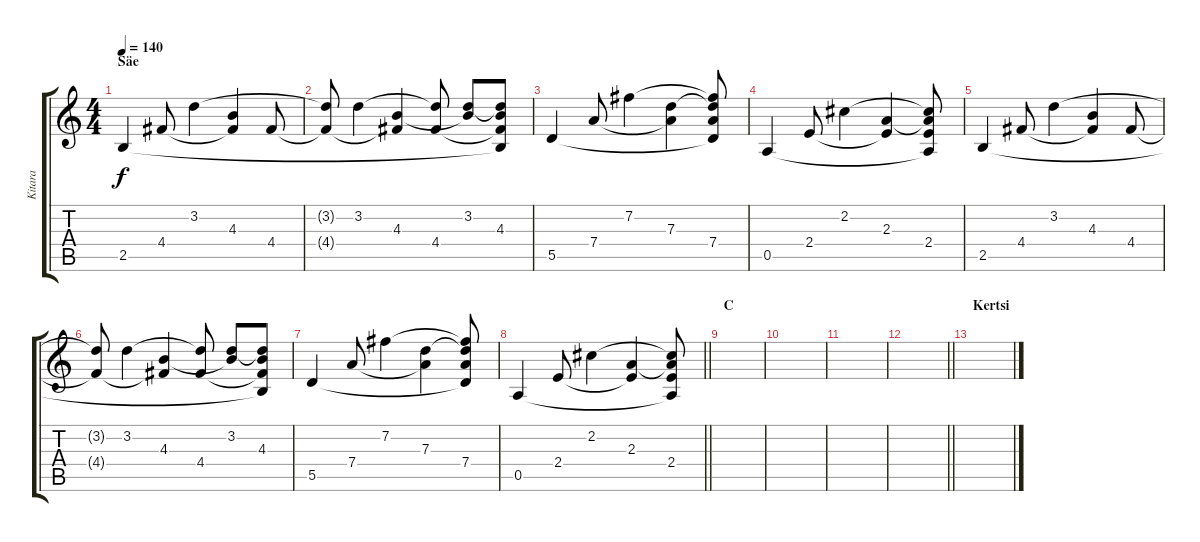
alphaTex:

\track ("Kitara" "Kitara") {instrument electricguitarclean}
\staff {score tabs}
\tuning (E4 B3 G3 D3 A2 E2) {hide}
\ts (4 4)
\section ("" "Säe")
\tempo 140
\clef g2
\ks c
2.5.4{dy f} 4.4.8 3.2.4 (4.3 4.4{t}).4 4.4.8 |
(3.2{t} 4.4{t}).8 3.2.4 (4.3 4.4{t}).4 (3.2{t} 4.4).8 (3.2 4.3{t}).8 (3.2{t} 4.3 4.4{t} 2.5{t}).8 |
5.5.4 7.4.8 7.2.4 (7.3 7.4{t}).4 (7.2{t} 7.3{t} 7.4 5.5{t}).8 |
0.5.4 2.4.8 2.2.4 (2.3 2.4{t}).4 (2.2{t} 2.3{t} 2.4 0.5{t}).8 |
2.5.4 4.4.8 3.2.4 (4.3 4.4{t}).4 4.4.8 |
(3.2{t} 4.4{t}).8 3.2.4 (4.3 4.4{t}).4 (3.2{t} 4.4).8 (3.2 4.3{t}).8 (3.2{t} 4.3 4.4{t} 2.5{t}).8 |
5.5.4 7.4.8 7.2.4 (7.3 7.4{t}).4 (7.2{t} 7.3{t} 7.4 5.5{t}).8 |
\barLineRight lightlight
0.5.4 2.4.8 2.2.4 (2.3 2.4{t}).4 (2.2{t} 2.3{t} 2.4 0.5{t}).8 |
\section ("" "C")
|
|
|
\barLineRight lightlight
|
\section ("" "Kertsi")
